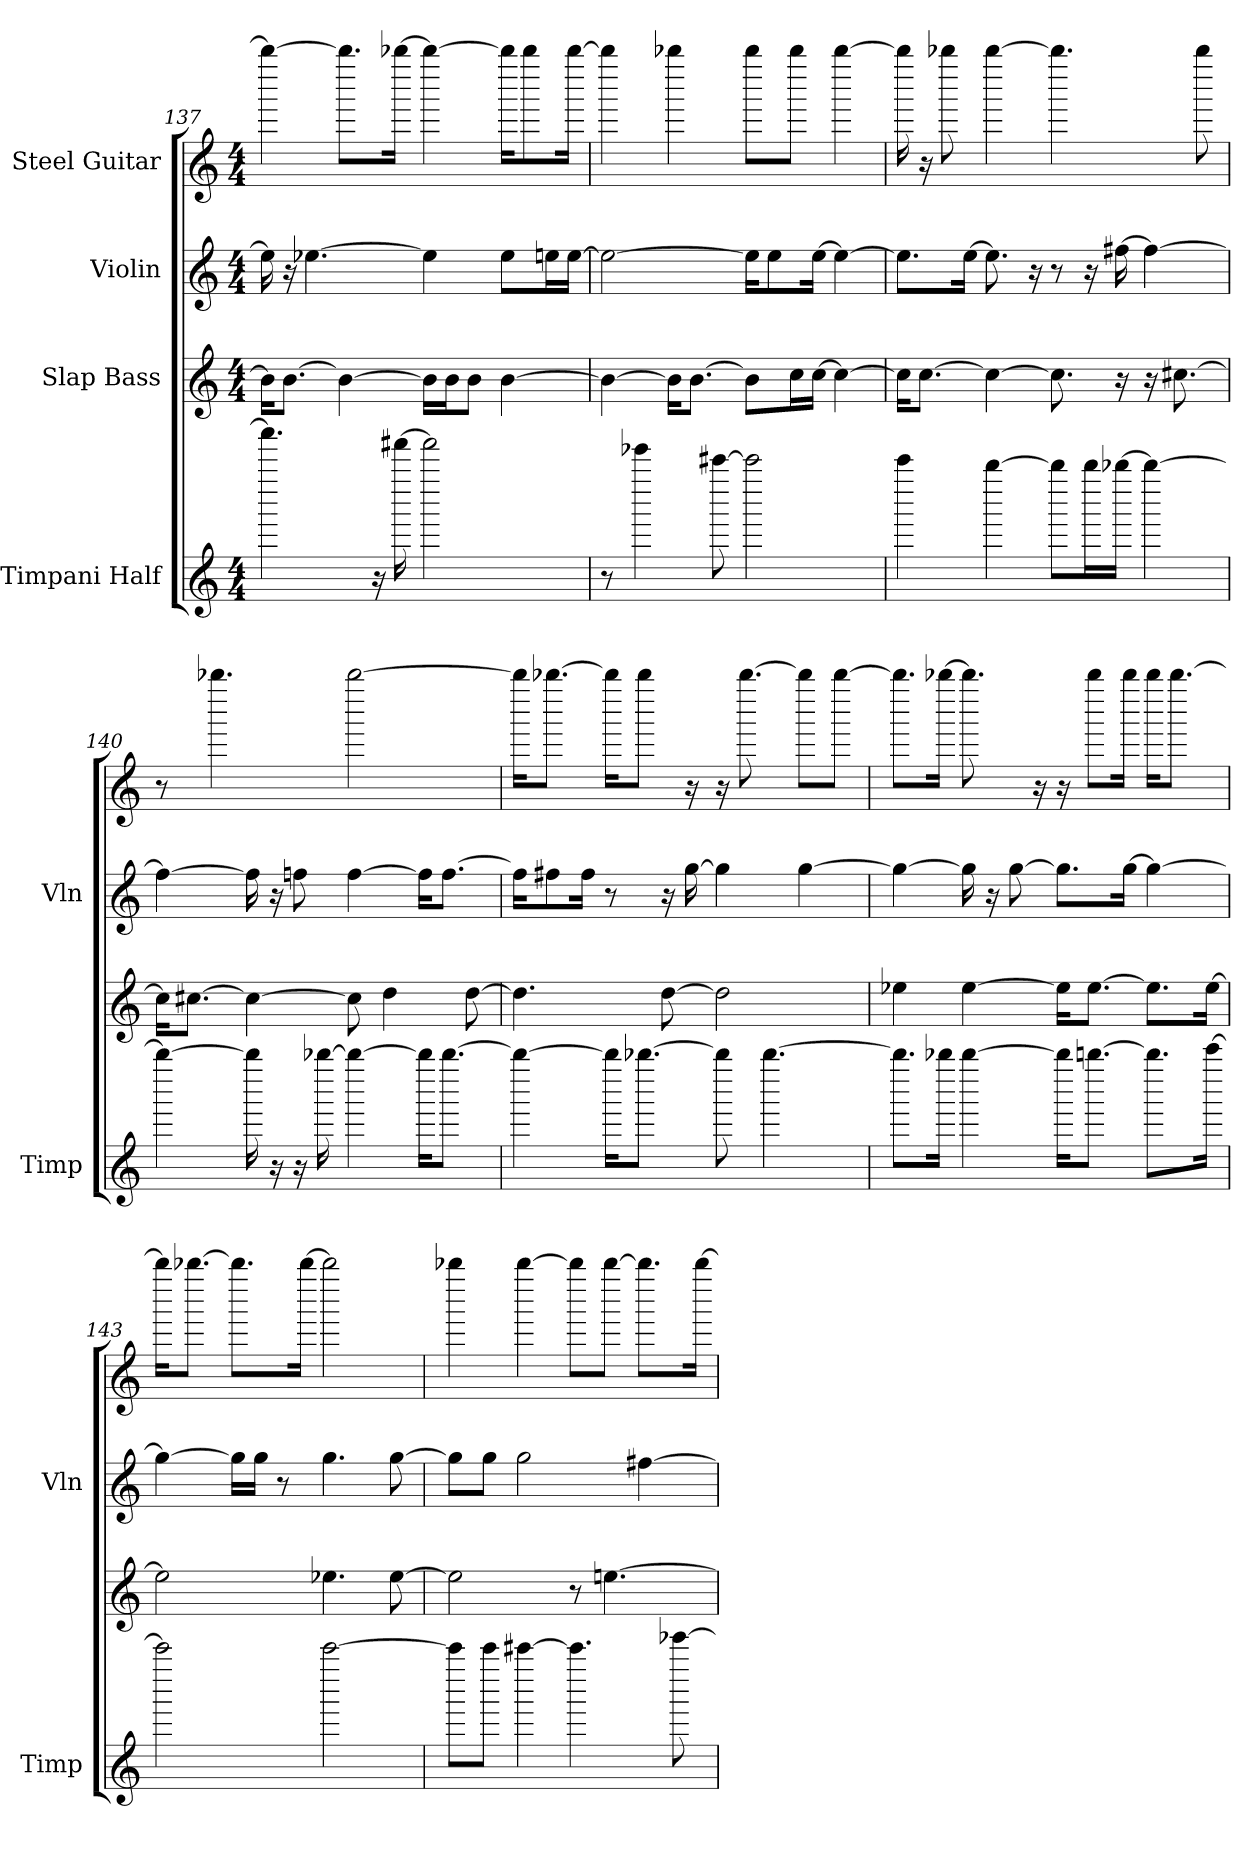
**kern	**kern	**kern	**kern
*part4	*part3	*part2	*part1
*staff4	*staff3	*staff2	*staff1
*I"Timpani Half	*I"Slap Bass	*I"Violin	*I"Steel Guitar
*I'Timp	*	*I'Vln	*
*clefG2	*clefG2	*clefG2	*clefG2
*M4/4	*M4/4	*M4/4	*M4/4
=137	=137	=137	=137
4.aaaaa-]	16bKL]	16ee-]	4bbbb-_
.	[8.bJ	16r	.
.	.	[4.ee-	.
.	4b_	.	8.bbbb-L]
16r	.	.	.
[16fffff#	.	.	[16bbbb-Jk
2fffff#]	16bLL]	4ee-]	4bbbb-_
.	16bJ	.	.
.	8bJ	.	.
.	[4b	8ee-L	16bbbb-KL]
.	.	.	8bbbb-
.	.	16eeL	.
.	.	[16eeJJ	[16bbbb-Jk
=138	=138	=138	=138
8r	4b_	2ee_	4bbbb-]
4eeeee-	.	.	.
.	16bKL]	.	4bbbb-
.	[8.bJ	.	.
[8ccccc#	.	.	.
2ccccc#]	8bL]	16eeKL]	8bbbb-L
.	.	8ee	.
.	16ccL	.	8bbbb-J
.	[16ccJJ	[16eeJk	.
.	4cc_	4ee_	[4bbbb-
=139	=139	=139	=139
4ccccc	16ccKL]	8.eeL]	16bbbb-]
.	[8.ccJ	.	16r
.	.	.	8bbbb-
.	.	[16eeJk	.
[4bbbb	4cc_	8.ee]	[4bbbb-
.	.	16r	.
8bbbbL]	8.cc]	8r	4.bbbb-]
16bbbbL	.	16r	.
[16bbbb-JJ	16r	[16ff#	.
4bbbb-_	16r	4ff#_	.
.	[8.cc#	.	.
.	.	.	8bbbb-
=140	=140	=140	=140
4bbbb-_	16cc#KL]	4ff#_	8r
.	[8.cc#J	.	.
.	.	.	4.bbbb-
16bbbb-]	4cc#_	16ff#]	.
16r	.	16r	.
16r	.	8ff	.
[16bbbb-	.	.	.
4bbbb-_	8cc#]	[4ff	[2bbbb-
.	4dd	.	.
16bbbb-KL]	.	16ffKL]	.
[8.bbbb-J	.	[8.ffJ	.
.	[8dd	.	.
=141	=141	=141	=141
4bbbb-_	4.dd]	16ffKL]	16bbbb-KL]
.	.	8ff#	[8.bbbb-J
.	.	16ff#Jk	.
16bbbb-KL]	.	8r	16bbbb-KL]
[8.bbbb-J	.	.	8bbbb-J
.	[8dd	16r	.
.	.	[16gg	16r
8bbbb-]	2dd]	4gg]	16r
.	.	.	[8.bbbb-
[4.bbbb-	.	.	.
.	.	[4gg	8bbbb-L]
.	.	.	[8bbbb-J
=142	=142	=142	=142
8.bbbb-L]	4ee-	4gg_	8.bbbb-L]
16bbbb-Jk	.	.	[16bbbb-Jk
[4bbbb-	[4ee-	16gg]	8.bbbb-]
.	.	16r	.
.	.	[8gg	.
.	.	.	16r
16bbbb-KL]	16ee-KL]	8.ggL]	16r
[8.bbbbJ	[8.ee-J	.	8bbbb-L
.	.	[16ggJk	16bbbb-Jk
8.bbbbL]	8.ee-L]	4gg_	16bbbb-KL
.	.	.	[8.bbbb-J
[16cccccJk	[16ee-Jk	.	.
=143	=143	=143	=143
2ccccc]	2ee-]	4gg_	16bbbb-KL]
.	.	.	[8.bbbb-J
.	.	16ggLL]	8.bbbb-L]
.	.	16ggJJ	.
.	.	8r	.
.	.	.	[16bbbb-Jk
[2ccccc	4.ee-	4.gg	2bbbb-]
.	[8ee-	[8gg	.
=144	=144	=144	=144
8cccccL]	2ee-]	8ggL]	4bbbb-
8cccccJ	.	8ggJ	.
[4ccccc#	.	2gg	[4bbbb-
4.ccccc#]	8r	.	8bbbb-L]
.	[4.ee	.	[8bbbb-J
.	.	[4ff#	8.bbbb-L]
[8eeeee-	.	.	.
.	.	.	[16bbbb-Jk
=	=	=	=
*-	*-	*-	*-
